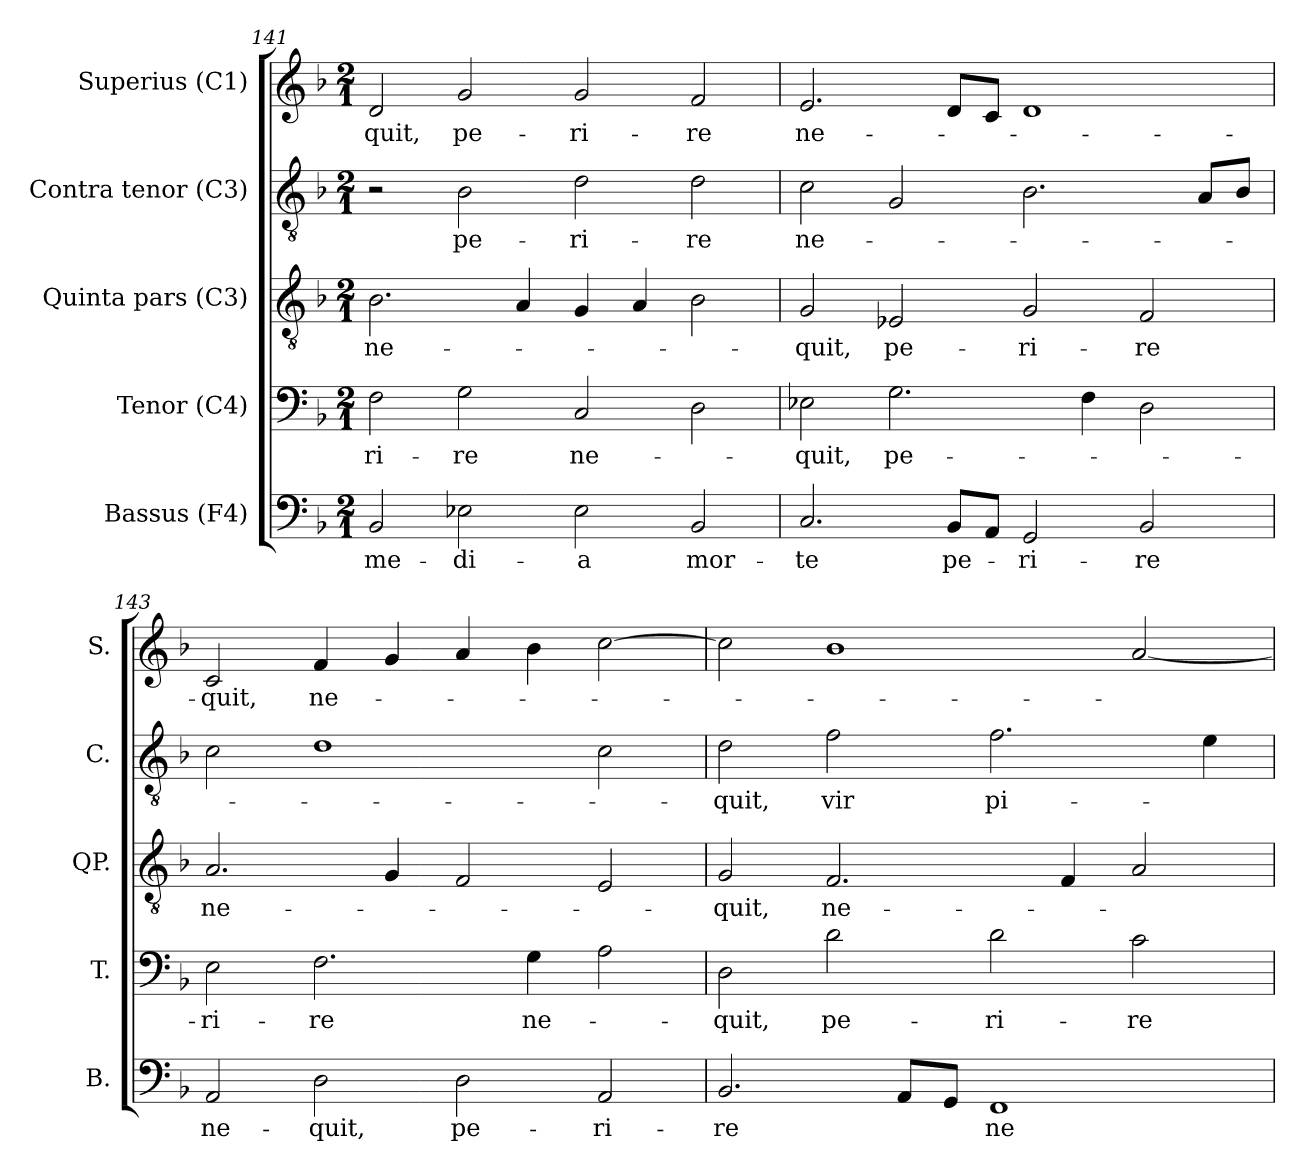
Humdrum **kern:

**kern	**text	**kern	**text	**kern	**text	**kern	**text	**kern	**text
*part5	*part5	*part4	*part4	*part3	*part3	*part2	*part2	*part1	*part1
*staff5	*staff5	*staff4	*staff4	*staff3	*staff3	*staff2	*staff2	*staff1	*staff1
*I"Bassus (F4)	*	*I"Tenor (C4)	*	*I"Quinta pars (C3)	*	*I"Contra tenor (C3)	*	*I"Superius (C1)	*
*I'B.	*	*I'T.	*	*I'QP.	*	*I'C.	*	*I'S.	*
*clefF4	*	*clefF4	*	*clefGv2	*	*clefGv2	*	*clefG2	*
*	*	*ITrd7c12	*	*ITrd7c12	*	*ITrd7c12	*	*	*
*k[b-]	*	*k[b-]	*	*k[b-]	*	*k[b-]	*	*k[b-]	*
*F:	*	*F:	*	*F:	*	*F:	*	*F:	*
*M2/1	*	*M2/1	*	*M2/1	*	*M2/1	*	*M2/1	*
=141	=141	=141	=141	=141	=141	=141	=141	=141	=141
!	!LO:LY:b:color=#000000	!	!	!	!	!	!	!	!
!	!	!	!LO:LY:b:color=#000000	!	!	!	!	!	!
!	!	!	!	!	!LO:LY:b:color=#000000	!	!	!	!
!	!	!	!	!	!	!	!	!	!LO:LY:b:color=#000000
2BB-i/	me-	2FFi\	-ri-	2.BB-i\	ne-	2r	.	2di/	-quit,
!	!LO:LY:b:color=#000000	!	!	!	!	!	!	!	!
!	!	!	!LO:LY:b:color=#000000	!	!	!	!	!	!
!	!	!	!	!	!	!	!LO:LY:b:color=#000000	!	!
!	!	!	!	!	!	!	!	!	!LO:LY:b:color=#000000
2E-i\	-di-	2GGi\	-re	.	.	2BB-i\	pe-	2gi/	pe-
.	.	.	.	4AAi/	.	.	.	.	.
!	!LO:LY:b:color=#000000	!	!	!	!	!	!	!	!
!	!	!	!LO:LY:b:color=#000000	!	!	!	!	!	!
!	!	!	!	!	!	!	!LO:LY:b:color=#000000	!	!
!	!	!	!	!	!	!	!	!	!LO:LY:b:color=#000000
2E-i\	-a	2CCi/	ne-	4GGi/	.	2Di\	-ri-	2gi/	-ri-
.	.	.	.	4AAi/	.	.	.	.	.
!	!LO:LY:b:color=#000000	!	!	!	!	!	!	!	!
!	!	!	!	!	!	!	!LO:LY:b:color=#000000	!	!
!	!	!	!	!	!	!	!	!	!LO:LY:b:color=#000000
2BB-i/	mor-	2DDi\	.	2BB-i\	.	2Di\	-re	2fi/	-re
!!LO:LB:g=z
=142	=142	=142	=142	=142	=142	=142	=142	=142	=142
!	!LO:LY:b:color=#000000	!	!	!	!	!	!	!	!
!	!	!	!LO:LY:b:color=#000000	!	!	!	!	!	!
!	!	!	!	!	!LO:LY:b:color=#000000	!	!	!	!
!	!	!	!	!	!	!	!LO:LY:b:color=#000000	!	!
!	!	!	!	!	!	!	!	!	!LO:LY:b:color=#000000
2.Ci/	-te	2EE-i\	-quit,	2GGi/	-quit,	2Ci\	ne-	2.ei/	ne-
!	!	!	!LO:LY:b:color=#000000	!	!	!	!	!	!
!	!	!	!	!	!LO:LY:b:color=#000000	!	!	!	!
.	.	2.GGi\	pe-	2EE-i/	pe-	2GGi/	.	.	.
!	!LO:LY:b:color=#000000	!	!	!	!	!	!	!	!
8BB-i/L	pe-	.	.	.	.	.	.	8di/L	.
8AAi/J	.	.	.	.	.	.	.	8ci/J	.
!	!LO:LY:b:color=#000000	!	!	!	!	!	!	!	!
!	!	!	!	!	!LO:LY:b:color=#000000	!	!	!	!
2GGi/	-ri-	.	.	2GGi/	-ri-	2.BB-i\	.	1di	.
.	.	4FFi\	.	.	.	.	.	.	.
!	!LO:LY:b:color=#000000	!	!	!	!	!	!	!	!
!	!	!	!	!	!LO:LY:b:color=#000000	!	!	!	!
2BB-i/	-re	2DDi\	.	2FFi/	-re	.	.	.	.
.	.	.	.	.	.	8AAi/L	.	.	.
.	.	.	.	.	.	8BB-i/J	.	.	.
=143	=143	=143	=143	=143	=143	=143	=143	=143	=143
!	!LO:LY:b:color=#000000	!	!	!	!	!	!	!	!
!	!	!	!LO:LY:b:color=#000000	!	!	!	!	!	!
!	!	!	!	!	!LO:LY:b:color=#000000	!	!	!	!
!	!	!	!	!	!	!	!	!	!LO:LY:b:color=#000000
2AAi/	ne-	2EEi\	-ri-	2.AAi/	ne-	2Ci\	.	2ci/	-quit,
!	!LO:LY:b:color=#000000	!	!	!	!	!	!	!	!
!	!	!	!LO:LY:b:color=#000000	!	!	!	!	!	!
!	!	!	!	!	!	!	!	!	!LO:LY:b:color=#000000
2Di\	-quit,	2.FFi\	-re	.	.	1Di	.	4fi/	ne-
.	.	.	.	4GGi/	.	.	.	4gi/	.
!	!LO:LY:b:color=#000000	!	!	!	!	!	!	!	!
2Di\	pe-	.	.	2FFi/	.	.	.	4ai/	.
!	!	!	!LO:LY:b:color=#000000	!	!	!	!	!	!
.	.	4GGi\	ne-	.	.	.	.	4b-i\	.
!	!LO:LY:b:color=#000000	!	!	!	!	!	!	!	!
2AAi/	-ri-	2AAi\	.	2EEi/	.	2Ci\	.	[2cci\	.
=144	=144	=144	=144	=144	=144	=144	=144	=144	=144
!	!LO:LY:b:color=#000000	!	!	!	!	!	!	!	!
!	!	!	!LO:LY:b:color=#000000	!	!	!	!	!	!
!	!	!	!	!	!LO:LY:b:color=#000000	!	!	!	!
!	!	!	!	!	!	!	!LO:LY:b:color=#000000	!	!
2.BB-i/	-re	2DDi\	-quit,	2GGi/	-quit,	2Di\	-quit,	2cci\]	.
!	!	!	!LO:LY:b:color=#000000	!	!	!	!	!	!
!	!	!	!	!	!LO:LY:b:color=#000000	!	!	!	!
!	!	!	!	!	!	!	!LO:LY:b:color=#000000	!	!
.	.	2Di\	pe-	2.FFi/	ne-	2Fi\	vir	1b-i	.
8AAi/L	.	.	.	.	.	.	.	.	.
8GGi/J	.	.	.	.	.	.	.	.	.
!	!LO:LY:b:color=#000000	!	!	!	!	!	!	!	!
!	!	!	!LO:LY:b:color=#000000	!	!	!	!	!	!
!	!	!	!	!	!	!	!LO:LY:b:color=#000000	!	!
1FFi	ne-	2Di\	-ri-	.	.	2.Fi\	pi-	.	.
.	.	.	.	4FFi/	.	.	.	.	.
!	!	!	!LO:LY:b:color=#000000	!	!	!	!	!	!
.	.	2Ci\	-re	2AAi/	.	.	.	[2ai/	.
.	.	.	.	.	.	4Ei\	.	.	.
=	=	=	=	=	=	=	=	=	=
*-	*-	*-	*-	*-	*-	*-	*-	*-	*-
